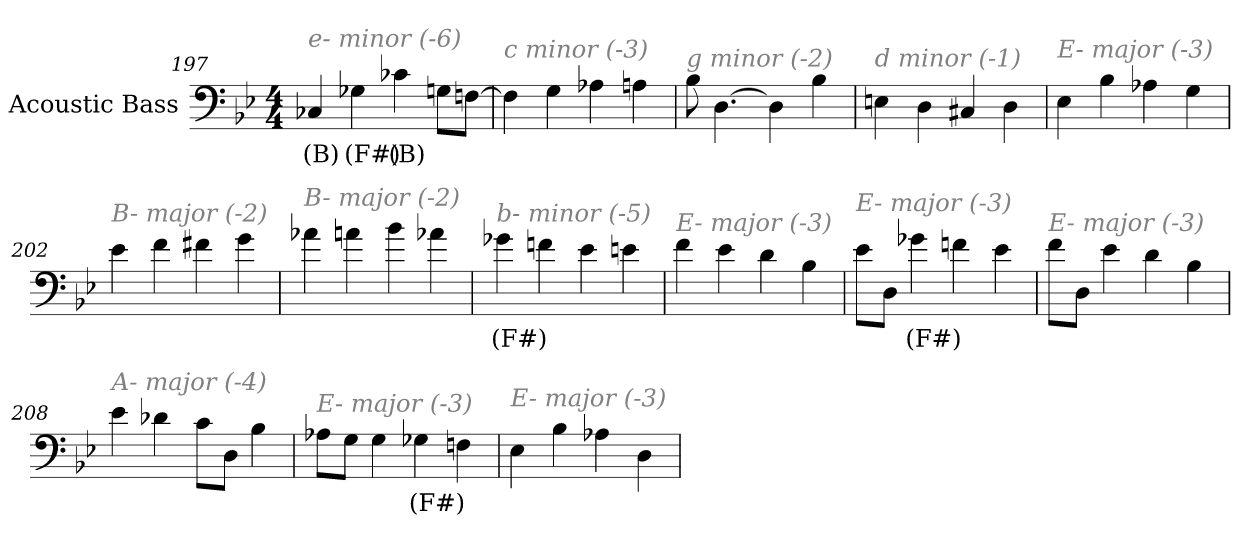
**kern	**text
*part1	*part1
*staff1	*staff1
*I"Acoustic Bass	*
*clefF4	*
*ITrd7c12	*
*k[b-e-]	*
*B-:	*
*M4/4	*
=197	=197
!LO:TX:i:color=#808080:t=e- minor (-6)	!
4CC-Xi	(B)
4GG-Xi	(F#)
4C-Xi	(B)
8GGL	.
[8FFnJ	.
=198	=198
!LO:TX:i:color=#808080:t=c minor (-3)	!
4FF]	.
4GG	.
4AA-X	.
4AAn	.
=199	=199
!LO:TX:i:color=#808080:t=g minor (-2)	!
8BB-	.
[4.DD	.
4DD]	.
4BB-	.
=200	=200
!LO:TX:i:color=#808080:t=d minor (-1)	!
4EEn	.
4DD	.
4CC#X	.
4DD	.
=201	=201
!LO:TX:i:color=#808080:t=E- major (-3)	!
4EE-	.
4BB-	.
4AA-X	.
4GG	.
=202	=202
!LO:TX:i:color=#808080:t=B- major (-2)	!
4E-	.
4F	.
4F#X	.
4G	.
=203	=203
!LO:TX:i:color=#808080:t=B- major (-2)	!
4A-X	.
4An	.
4B-	.
4A-X	.
=204	=204
!LO:TX:i:color=#808080:t=b- minor (-5)	!
4G-Xi	(F#)
4Fn	.
4E-	.
4En	.
=205	=205
!LO:TX:i:color=#808080:t=E- major (-3)	!
4F	.
4E-	.
4D	.
4BB-	.
=206	=206
!LO:TX:i:color=#808080:t=E- major (-3)	!
8E-L	.
8DDJ	.
4G-Xi	(F#)
4Fn	.
4E-	.
=207	=207
!LO:TX:i:color=#808080:t=E- major (-3)	!
8FL	.
8DDJ	.
4E-	.
4D	.
4BB-	.
=208	=208
!LO:TX:i:color=#808080:t=A- major (-4)	!
4E-	.
4D-X	.
8CL	.
8DDJ	.
4BB-	.
=209	=209
!LO:TX:i:color=#808080:t=E- major (-3)	!
8AA-XL	.
8GGJ	.
4GG	.
4GG-Xi	(F#)
4FFn	.
=210	=210
!LO:TX:i:color=#808080:t=E- major (-3)	!
4EE-	.
4BB-	.
4AA-X	.
4DD	.
=	=
*-	*-
